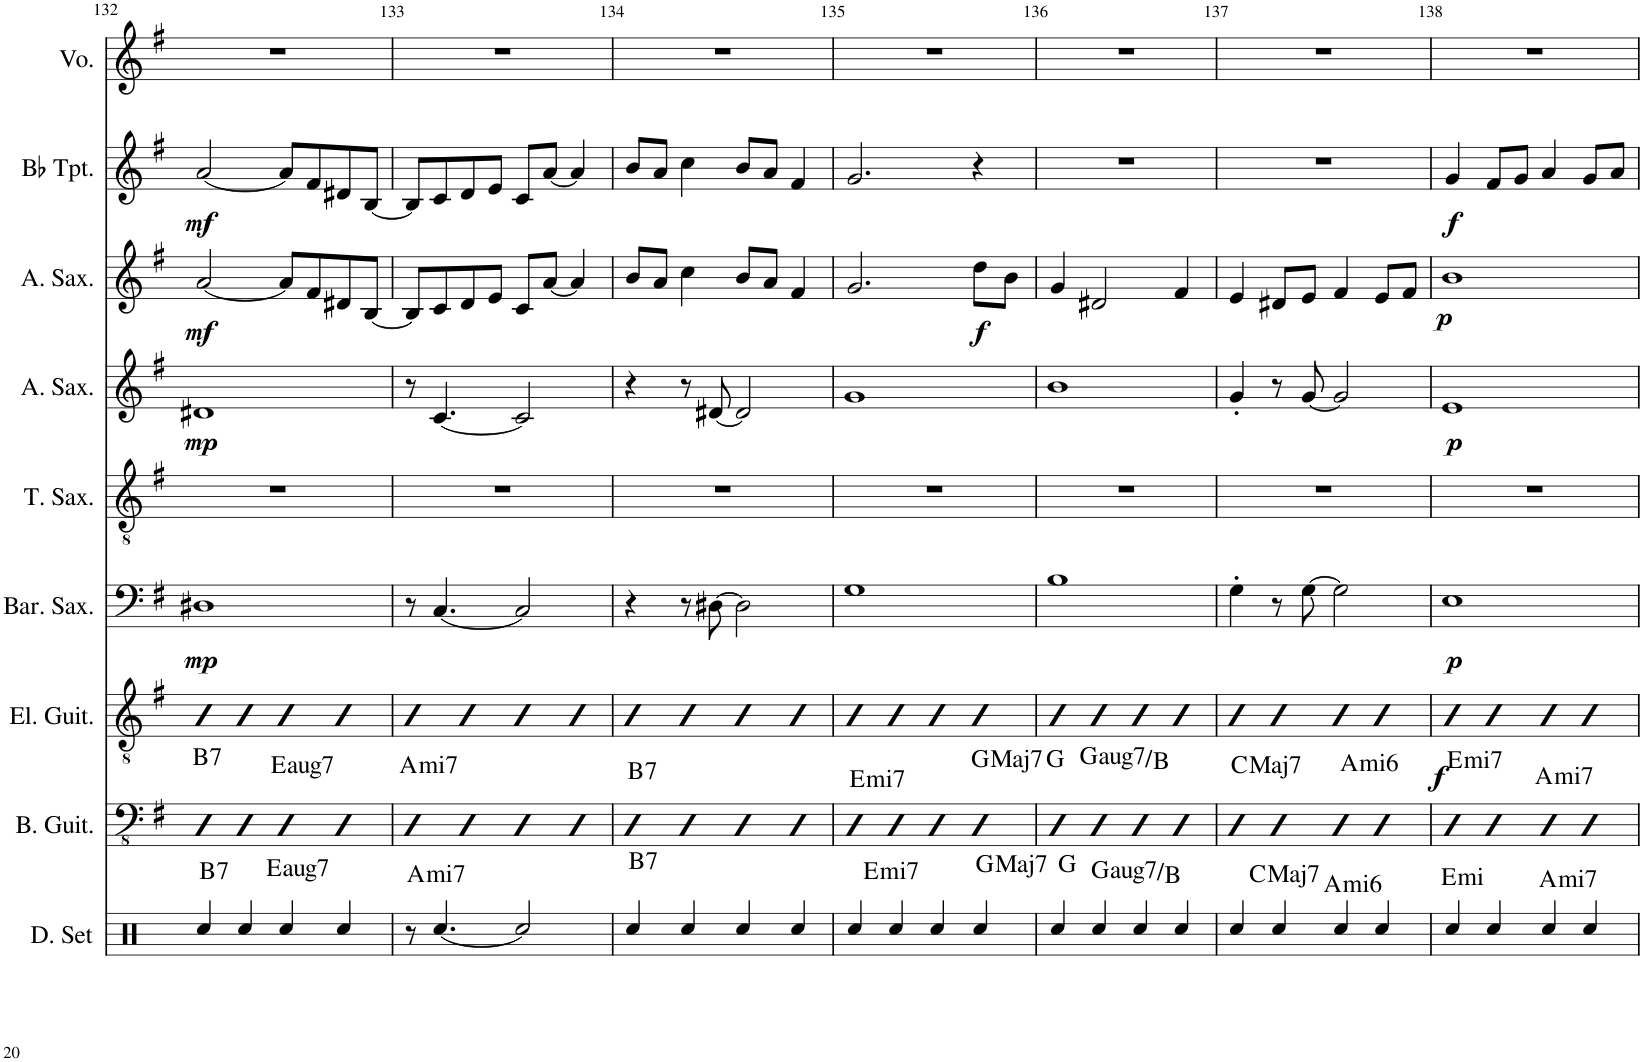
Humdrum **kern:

**kern	**kern	**harte	**kern	**dynam	**harte	**kern	**dynam	**kern	**kern	**dynam	**kern	**dynam	**kern	**dynam	**kern
*part9	*part8	*part8	*part7	*part7	*part7	*part6	*part6	*part5	*part4	*part4	*part3	*part3	*part2	*part2	*part1
*staff9	*staff8	*	*staff7	*staff7	*	*staff6	*staff6	*staff5	*staff4	*staff4	*staff3	*staff3	*staff2	*staff2	*staff1
*I"Drumset	*I"Bass Guitar	*	*I"Electric Guitar	*	*	*I"Baritone Saxophone	*	*I"Tenor Saxophone	*I"Alto Saxophone	*	*I"Alto Saxophone	*	*I"Bb Trumpet	*	*I"Voice
*I'D. Set	*I'B. Guit.	*	*I'El. Guit.	*	*	*I'Bar. Sax.	*	*I'T. Sax.	*I'A. Sax.	*	*I'A. Sax.	*	*I'Bb Tpt.	*	*I'Vo.
!!LO:PB:g=z
*clefX	*clefFv4	*	*clefGv2	*	*	*clefF4	*	*clefGv2	*clefG2	*	*clefG2	*	*clefG2	*	*clefG2
*	*	*	*	*	*	*ITrd12c21	*	*ITrd8c14	*ITrd5c9	*	*ITrd5c9	*	*ITrd1c2	*	*
*k[]	*k[f#]	*	*k[f#]	*	*	*k[f#]	*	*k[f#]	*k[f#]	*	*k[f#]	*	*k[f#]	*	*k[f#]
*M4/4	*M4/4	*	*M4/4	*	*	*M4/4	*	*M4/4	*M4/4	*	*M4/4	*	*M4/4	*	*M4/4
=132	=132	=132	=132	=132	=132	=132	=132	=132	=132	=132	=132	=132	=132	=132	=132
!	!	!LO:H:kt=7	!	!	!LO:H:kt=7	!	!LO:DY:b	!	!	!LO:DY:b	!	!LO:DY:b	!	!LO:DY:b	!
4Rcc/	4DDn	B:7	4B	.	B:7	1D#X	mp	1r	1d#X	mp	[2a/	mf	[2a/	mf	1r
!	!	!LO:H:kt=aug7	!	!	!	!	!	!	!	!	!	!	!	!	!
4Rcc/	4DD	E:aug(b7)	4B	.	.	.	.	.	.	.	.	.	.	.	.
!	!	!	!	!	!LO:H:kt=aug7	!	!	!	!	!	!	!	!	!	!
4Rcc/	4DD	.	4Bn	.	E:aug(b7)	.	.	.	.	.	8a/L]	.	8a/L]	.	.
.	.	.	.	.	.	.	.	.	.	.	8f#/	.	8f#/	.	.
4Rcc/	4DD	.	4B	.	.	.	.	.	.	.	8d#X/	.	8d#X/	.	.
.	.	.	.	.	.	.	.	.	.	.	[8B/J	.	[8B/J	.	.
=133	=133	=133	=133	=133	=133	=133	=133	=133	=133	=133	=133	=133	=133	=133	=133
!	!	!LO:H:kt=mi7	!	!	!LO:H:kt=mi7	!	!	!	!	!	!	!	!	!	!
8r	4DD	A:min7	4B	.	A:min7	8r	.	1r	8r	.	8B/L]	.	8B/L]	.	1r
[4.Rcc/	.	.	.	.	.	[4.C/	.	.	[4.c/	.	8c/	.	8c/	.	.
.	4DD	.	4B	.	.	.	.	.	.	.	8d/	.	8d/	.	.
.	.	.	.	.	.	.	.	.	.	.	8e/J	.	8e/J	.	.
2Rcc/]	4DD	.	4B	.	.	2C/]	.	.	2c/]	.	8c/L	.	8c/L	.	.
.	.	.	.	.	.	.	.	.	.	.	[8a/J	.	[8a/J	.	.
.	4DD	.	4B	.	.	.	.	.	.	.	4a/]	.	4a/]	.	.
=134	=134	=134	=134	=134	=134	=134	=134	=134	=134	=134	=134	=134	=134	=134	=134
!	!	!LO:H:kt=7	!	!	!LO:H:kt=7	!	!	!	!	!	!	!	!	!	!
4Rcc/	4DDn	B:7	4B	.	B:7	4r	.	1r	4r	.	8b/L	.	8b/L	.	1r
.	.	.	.	.	.	.	.	.	.	.	8a/J	.	8a/J	.	.
4Rcc/	4DD	.	4B	.	.	8r	.	.	8r	.	4cc\	.	4cc\	.	.
.	.	.	.	.	.	[8D#X\	.	.	[8d#X/	.	.	.	.	.	.
4Rcc/	4DD	.	4B	.	.	2D#\]	.	.	2d#/]	.	8b/L	.	8b/L	.	.
.	.	.	.	.	.	.	.	.	.	.	8a/J	.	8a/J	.	.
4Rcc/	4DD	.	4B	.	.	.	.	.	.	.	4f#/	.	4f#/	.	.
=135	=135	=135	=135	=135	=135	=135	=135	=135	=135	=135	=135	=135	=135	=135	=135
!	!	!LO:H:kt=mi7	!	!	!LO:H:kt=mi7	!	!	!	!	!	!	!	!	!	!
4Rcc/	4DD	E:min7	4B	.	E:min7	1G	.	1r	1g	.	2.g/	.	2.g/	.	1r
!	!	!LO:H:kt=Maj7	!	!	!	!	!	!	!	!	!	!	!	!	!
4Rcc/	4DD	G:maj7	4B	.	.	.	.	.	.	.	.	.	.	.	.
!	!	!	!	!	!LO:H:kt=Maj7	!	!	!	!	!	!	!	!	!	!
4Rcc/	4DD	.	4B	.	G:maj7	.	.	.	.	.	.	.	.	.	.
!	!	!	!	!	!	!	!	!	!	!	!	!LO:DY:b	!	!	!
4Rcc/	4DD	.	4B	.	.	.	.	.	.	.	8dd\L	f	4r	.	.
.	.	.	.	.	.	.	.	.	.	.	8b\J	.	.	.	.
=136	=136	=136	=136	=136	=136	=136	=136	=136	=136	=136	=136	=136	=136	=136	=136
4Rcc/	4DD	G:maj	4B	.	G:maj	1B	.	1r	1b	.	4g/	.	1r	.	1r
!	!	!LO:H:kt=aug7	!	!	!	!	!	!	!	!	!	!	!	!	!
4Rcc/	4DDn	G:aug(b7)/3	4B	.	.	.	.	.	.	.	2d#X/	.	.	.	.
!	!	!	!	!	!LO:H:kt=aug7	!	!	!	!	!	!	!	!	!	!
4Rcc/	4DD	.	4B	.	G:aug(b7)/3	.	.	.	.	.	.	.	.	.	.
4Rcc/	4DD	.	4B	.	.	.	.	.	.	.	4f#/	.	.	.	.
=137	=137	=137	=137	=137	=137	=137	=137	=137	=137	=137	=137	=137	=137	=137	=137
!	!	!LO:H:kt=Maj7	!	!	!LO:H:kt=Maj7	!	!	!	!	!	!	!	!	!	!
4Rcc/	4DD	C:maj7	4B	.	C:maj7	4G'\	.	1r	4g'/	.	4e/	.	1r	.	1r
4Rcc/	4DD	.	4B	.	.	8r	.	.	8r	.	8d#X/L	.	.	.	.
.	.	.	.	.	.	[8G\	.	.	[8g/	.	8e/J	.	.	.	.
!	!	!LO:H:kt=mi6	!	!	!LO:H:kt=mi6	!	!	!	!	!	!	!	!	!	!
4Rcc/	4DD	A:min6	4B	.	A:min6	2G\]	.	.	2g/]	.	4f#/	.	.	.	.
4Rcc/	4DD	.	4B	.	.	.	.	.	.	.	8e/L	.	.	.	.
.	.	.	.	.	.	.	.	.	.	.	8f#/J	.	.	.	.
=138	=138	=138	=138	=138	=138	=138	=138	=138	=138	=138	=138	=138	=138	=138	=138
!	!	!LO:H:kt=mi	!	!LO:DY:b	!LO:H:kt=mi7	!	!LO:DY:b	!	!	!LO:DY:b	!	!LO:DY:b	!	!LO:DY:b	!
4Rcc/	4DD	E:min	4B	f	E:min7	1E	p	1r	1e	p	1b	p	4g/	f	1r
4Rcc/	4DD	.	4B	.	.	.	.	.	.	.	.	.	8f#/L	.	.
.	.	.	.	.	.	.	.	.	.	.	.	.	8g/J	.	.
!	!	!LO:H:kt=mi7	!	!	!LO:H:kt=mi7	!	!	!	!	!	!	!	!	!	!
4Rcc/	4DD	A:min7	4B	.	A:min7	.	.	.	.	.	.	.	4a/	.	.
4Rcc/	4DD	.	4B	.	.	.	.	.	.	.	.	.	8g/L	.	.
.	.	.	.	.	.	.	.	.	.	.	.	.	8a/J	.	.
=	=	=	=	=	=	=	=	=	=	=	=	=	=	=	=
*-	*-	*-	*-	*-	*-	*-	*-	*-	*-	*-	*-	*-	*-	*-	*-
